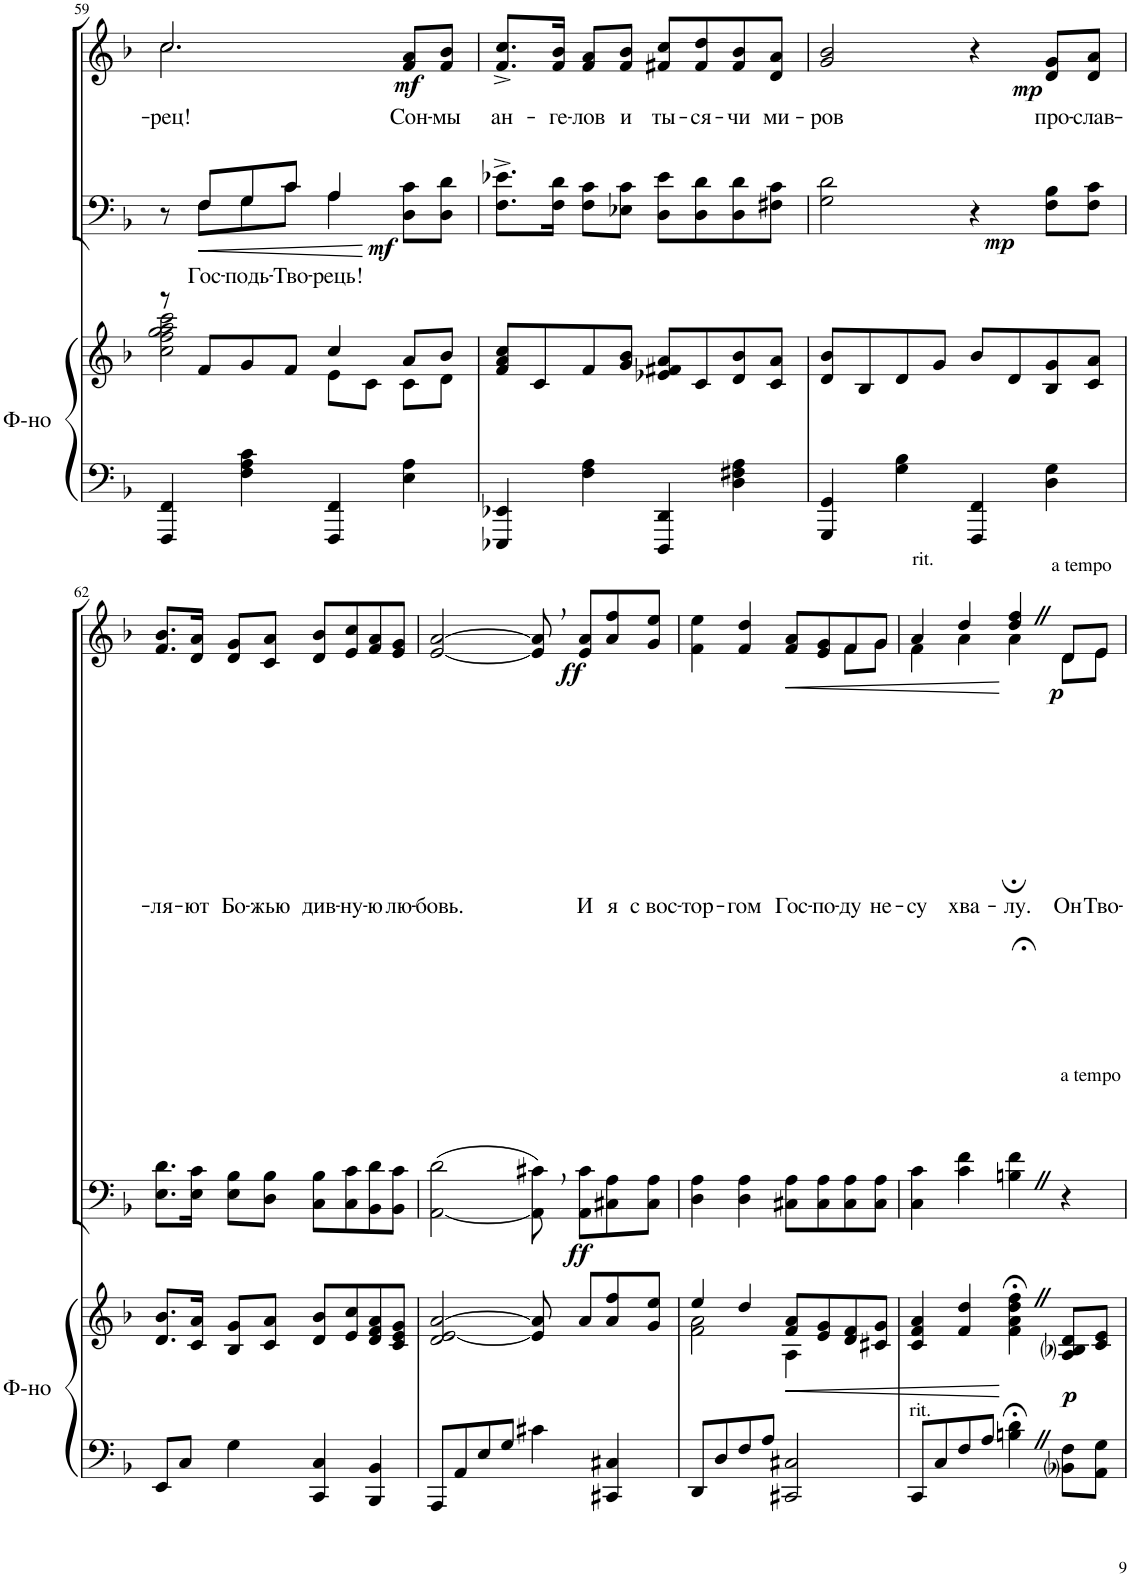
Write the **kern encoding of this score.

**kern	**kern	**dynam	**kern	**text	**dynam	**kern	**text	**text	**dynam
*part3	*part3	*part3	*part2	*part2	*part2	*part1	*part1	*part1	*part1
*staff4	*staff3	*staff3/4	*staff2	*staff2	*staff2	*staff1	*staff1	*staff1	*staff1
*I"Ф-но	*	*	*I"Бас	*	*	*I"Сопрано	*	*	*
!!LO:PB:g=z
*clefF4	*clefG2	*	*clefF4	*	*	*clefG2	*	*	*
*k[b-]	*k[b-]	*	*k[b-]	*	*	*k[b-]	*	*	*
*M4/4	*M4/4	*	*M4/4	*	*	*M4/4	*	*	*
=59	=59	=59	=59	=59	=59	=59	=59	=59	=59
*	*^	*	*^	*	*	*	*	*	*
!	!	!	!	!	!	!	!	!	!	!LO:LY:b	!
*	*	*	*	*	*	*	*	*^	*	*	*
4FFF/ 4FF/	8r	2cc\ 2ff\ 2gg\ 2aa\ 2ccc\	.	8r	8ryy	.	.	2.cc/	2.cc\	.	-рец!	.
!	!	!	!	!	!	!LO:LY:b	!LO:HP:b	!	!	!	!	!
.	8f/L	.	.	8F/L	8F\L	Гос-	<	.	.	.	.	.
!	!	!	!	!	!	!LO:LY:b	!	!	!	!	!	!
4F\ 4A\ 4c\	8g/	.	.	8G/	8G\	-подь-	.	.	.	.	.	.
!	!	!	!	!	!	!LO:LY:b	!	!	!	!	!	!
.	8f/J	.	.	8c/J	8c\J	-Тво-	.	.	.	.	.	.
!	!	!	!	!	!	!LO:LY:b	!	!	!	!	!	!
4FFF/ 4FF/	4cc/	8e\L	.	4A/	4A\	-рець!	.	.	.	.	.	.
.	.	8c\J	.	.	.	.	.	.	.	.	.	.
!	!	!	!	!	!	!	!LO:DY:n=1:b	!	!	!	!LO:LY:b	!LO:DY:b
4E\ 4A\	8a/L	8c\L	.	8D\ 8c\L	4ryy	.	[ mf	8f/ 8a/L	4ryy	.	Сон-	mf
!	!	!	!	!	!	!	!	!	!	!	!LO:LY:b	!
.	8b-/J	8d\J	.	8D\ 8d\J	.	.	.	8f/ 8b-/J	.	.	-мы	.
*	*	*	*	*v	*v	*	*	*	*	*	*	*
*	*	*	*	*	*	*	*v	*v	*	*	*
=60	=60	=60	=60	=60	=60	=60	=60	=60	=60	=60
!	!	!	!	!	!	!	!	!	!LO:LY:b	!
*	*v	*v	*	*	*	*	*	*	*	*
4EEE-X/ 4EE-X/	8f/ 8a/ 8cc/L	.	8.F\^ 8.e-X\^L	.	.	8.f/^ 8.cc/^L	.	ан-	.
.	8c/	.	.	.	.	.	.	.	.
!	!	!	!	!	!	!	!	!LO:LY:b	!
.	.	.	16F\ 16d\Jk	.	.	16f/ 16b-/Jk	.	-ге-	.
!	!	!	!	!	!	!	!	!LO:LY:b	!
4F\ 4A\	8f/	.	8F\ 8c\L	.	.	8f/ 8a/L	.	-лов	.
!	!	!	!	!	!	!	!	!LO:LY:b	!
.	8g/ 8b-/J	.	8E-X\ 8c\J	.	.	8f/ 8b-/J	.	и	.
!	!	!	!	!	!	!	!	!LO:LY:b	!
4DDD/ 4DD/	8e-X/ 8f#X/ 8a/L	.	8D\ 8e-\L	.	.	8f#X/ 8cc/L	.	ты-	.
!	!	!	!	!	!	!	!	!LO:LY:b	!
.	8c/	.	8D\ 8d\	.	.	8f#/ 8dd/	.	-ся-	.
!	!	!	!	!	!	!	!	!LO:LY:b	!
4D\ 4F#X\ 4A\	8d/ 8b-/	.	8D\ 8d\	.	.	8f#/ 8b-/	.	-чи	.
!	!	!	!	!	!	!	!	!LO:LY:b	!
.	8c/ 8a/J	.	8F#X\ 8c\J	.	.	8d/ 8a/J	.	ми-	.
=61	=61	=61	=61	=61	=61	=61	=61	=61	=61
!	!	!	!	!	!	!	!	!LO:LY:b	!
4GGG/ 4GG/	8d/ 8b-/L	.	2G\ 2d\	.	.	2g/ 2b-/	.	-ров	.
.	8B-/	.	.	.	.	.	.	.	.
4G\ 4B-\	8d/	.	.	.	.	.	.	.	.
.	8g/J	.	.	.	.	.	.	.	.
!	!	!	!	!	!LO:DY:b	!	!	!	!
4FFF/ 4FF/	8b-/L	.	4r	.	mp	4r	.	.	.
.	8d/	.	.	.	.	.	.	.	.
!	!	!	!	!	!	!	!	!LO:LY:b	!LO:DY:b
4D\ 4G\	8B-/ 8g/	.	8F\ 8B-\L	.	.	8d/ 8g/L	.	про-	mp
!	!	!	!	!	!	!	!	!LO:LY:b	!
.	8c/ 8a/J	.	8F\ 8c\J	.	.	8d/ 8a/J	.	-слав-	.
!!LO:LB:g=z
=62	=62	=62	=62	=62	=62	=62	=62	=62	=62
!	!	!	!	!	!	!	!	!LO:LY:b	!
8EE/L	8.d/ 8.b-/L	.	8.E\ 8.d\L	.	.	8.f/ 8.b-/L	.	-ля-	.
8C/J	.	.	.	.	.	.	.	.	.
!	!	!	!	!	!	!	!	!LO:LY:b	!
.	16c/ 16a/Jk	.	16E\ 16c\Jk	.	.	16d/ 16a/Jk	.	-ют	.
!	!	!	!	!	!	!	!	!LO:LY:b	!
4G\	8B-/ 8g/L	.	8E\ 8B-\L	.	.	8d/ 8g/L	.	Бо-	.
!	!	!	!	!	!	!	!	!LO:LY:b	!
.	8c/ 8a/J	.	8D\ 8B-\J	.	.	8c/ 8a/J	.	-жью	.
!	!	!	!	!	!	!	!	!LO:LY:b	!
4CC/ 4C/	8d/ 8b-/L	.	8C\ 8B-\L	.	.	8d/ 8b-/L	.	див-	.
!	!	!	!	!	!	!	!	!LO:LY:b	!
.	8e/ 8cc/	.	8C\ 8c\	.	.	8e/ 8cc/	.	-ну-	.
!	!	!	!	!	!	!	!	!LO:LY:b	!
4BBB-/ 4BB-/	8d/ 8f/ 8a/	.	8BB-\ 8d\	.	.	8f/ 8a/	.	-ю	.
!	!	!	!	!	!	!	!	!LO:LY:b	!
.	8c/ 8e/ 8g/J	.	8BB-\ 8c\J	.	.	8e/ 8g/J	.	лю-	.
=63	=63	=63	=63	=63	=63	=63	=63	=63	=63
!	!	!	!	!	!	!	!	!LO:LY:b	!
8AAA/L	2d/ [2e/ [2a/	.	([2AA\ 2d\	.	.	[2e/ [2a/	.	-бовь.	.
8AA/	.	.	.	.	.	.	.	.	.
8E/	.	.	.	.	.	.	.	.	.
8G/J	.	.	.	.	.	.	.	.	.
4c#X\	8e/] 8a/]	.	8AA\], 8c#X\,)	.	.	8e/], 8a/],	.	.	.
!	!	!	!	!	!LO:DY:b	!	!	!LO:LY:b	!LO:DY:b
.	8a/L	.	8AA\ 8c#\L	.	ff	8e/ 8a/L	.	И	ff
!	!	!	!	!	!	!	!	!LO:LY:b	!
4CC#X/ 4C#X/	8a/ 8ff/	.	8C#X\ 8A\	.	.	8a/ 8ff/	.	я	.
!	!	!	!	!	!	!	!	!LO:LY:b	!
.	8g/ 8ee/J	.	8C#\ 8A\J	.	.	8g/ 8ee/J	.	с вос-	.
=64	=64	=64	=64	=64	=64	=64	=64	=64	=64
*	*^	*	*	*	*	*	*	*	*
!	!	!	!	!	!	!	!	!	!LO:LY:b	!
*	*	*	*	*	*	*	*^	*	*	*
8DD/L	4ee/	2f\ 2a\	.	4D\ 4A\	.	.	4f\ 4ee\	2.ryy	.	-тор-	.
8D/	.	.	.	.	.	.	.	.	.	.	.
!	!	!	!	!	!	!	!	!	!	!LO:LY:b	!
8F/	4dd/	.	.	4D\ 4A\	.	.	4f/ 4dd/	.	.	-гом	.
8A/J	.	.	.	.	.	.	.	.	.	.	.
!	!	!	!LO:HP:b	!	!	!	!	!	!	!LO:LY:b	!LO:HP:b
2CC#X/ 2C#X/	8f/ 8a/L	4A\	<	8C#X\ 8A\L	.	.	8f/ 8a/L	.	.	Гос-	<
!	!	!	!	!	!	!	!	!	!	!LO:LY:b	!
.	8e/ 8g/	.	.	8C#\ 8A\	.	.	8e/ 8g/	.	.	-по-	.
!	!	!	!	!	!	!	!	!	!	!LO:LY:b	!
.	8d/ 8f/	4ryy	.	8C#\ 8A\	.	.	8f/	8f\L	.	-ду	.
!	!	!	!	!	!	!	!	!	!	!LO:LY:b	!
.	8c#X/ 8g/J	.	.	8C#\ 8A\J	.	.	8g/J	8g\J	.	не-	.
*	*v	*v	*	*	*	*	*	*	*	*	*
=65	=65	=65	=65	=65	=65	=65	=65	=65	=65	=65
!	!	!	!	!	!	!LO:TX:a:t=rit.	!	!	!	!
!	!LO:TX:b:t=rit.	!	!	!	!	!	!	!	!	!
!	!	!	!	!	!	!	!	!	!LO:LY:b	!
8CC/L	4c/ 4f/ 4a/	.	4C\ 4c\	.	.	4a/	4f\	.	-су	.
8C/	.	.	.	.	.	.	.	.	.	.
!	!	!	!	!	!	!	!	!	!LO:LY:b	!
8F/	4f/ 4dd/	.	4c\ 4f\	.	.	4dd/	4a\	.	хва-	.
8A/J	.	.	.	.	.	.	.	.	.	.
!	!	!	!	!	!	!	!	!	!LO:LY:b	!
4Bn\;<Z 4d\;<Z	4f\;<Z 4a\;<Z 4dd\;<Z 4ff\;<Z	[	4Bn\;<Z 4f\;<Z	.	.	4dd/Z 4ff/Z	4a;\	.	-лу.	[
!	!	!	!	!	!	!LO:TX:a:t=a tempo	!	!	!	!
!	!	!	!	!	!	!LO:TX:b:t=a tempo	!	!	!	!
!	!	!LO:DY:b	!	!	!	!	!	!	!LO:LY:b	!LO:DY:b
8BB-i\ 8F\L	8A/ 8B-i/ 8d/L	p	4r	.	.	8d/L	8d\L	.	Он	p
!	!	!	!	!	!	!	!	!	!LO:LY:b	!
8AA\ 8G\J	8c/ 8e/J	.	.	.	.	8e/J	8e\J	.	Тво-	.
*	*	*	*	*	*	*v	*v	*	*	*
=	=	=	=	=	=	=	=	=	=
*-	*-	*-	*-	*-	*-	*-	*-	*-	*-
